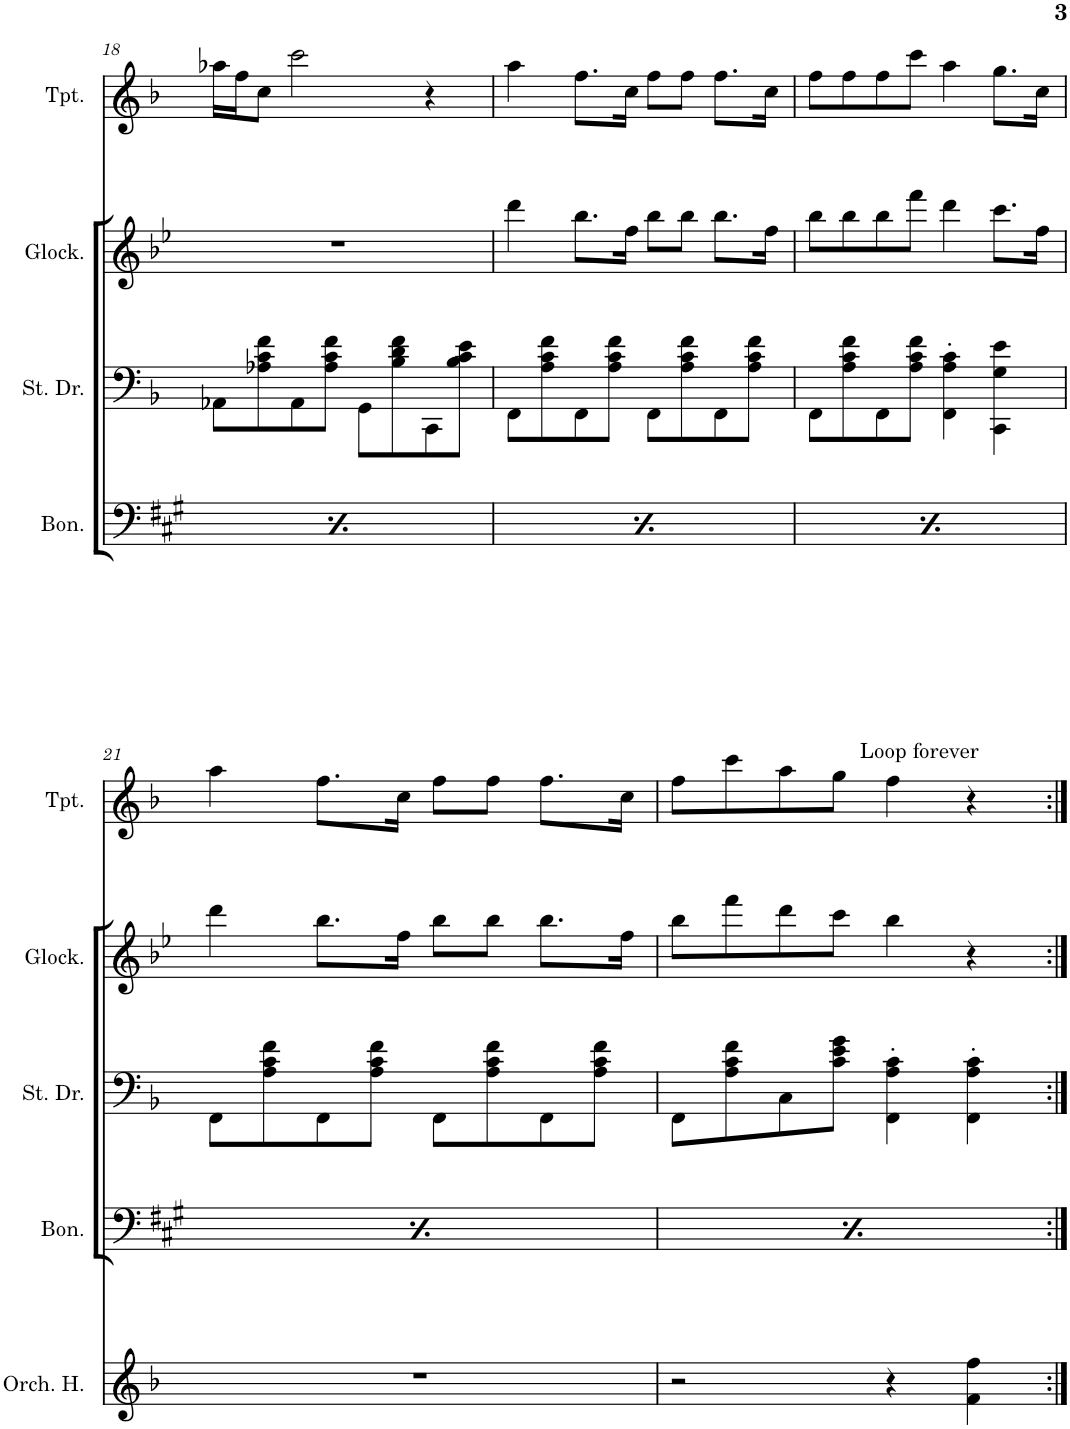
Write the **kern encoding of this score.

**kern	**kern	**dynam	**kern	**kern	**kern	**kern
*part6	*part5	*part5	*part4	*part3	*part2	*part1
*staff6	*staff5	*staff5	*staff4	*staff3	*staff2	*staff1
*I"Orchestra Hit	*I"Bongos	*	*I"Steel Drums	*I"Glockenspiel	*I"Trumpet	*I"Soprano Recorder
*I'Orch. H.	*I'Bon.	*	*I'St. Dr.	*I'Glock.	*I'Tpt.	*I'S. Rec.
!!LO:PB:g=z
*clefG2	*clefF4	*	*clefF4	*clefG2	*clefG2	*clefG2
*	*Trd-2c-3	*	*	*	*Trd1c2	*
*k[b-]	*k[f#c#g#]	*	*k[b-]	*k[b-e-]	*k[b-]	*k[b-]
*M4/4	*M4/4	*	*M4/4	*M4/4	*M4/4	*M4/4
*met(c)	*met(c)	*	*met(c)	*met(c)	*met(c)	*met(c)
=18	=18	=18	=18	=18	=18	=18
!	!	!LO:DY:b	!	!	!	!
1r	8.A\L	ff	8AA-X\L	1r	16aa-X\LL	1r
.	.	.	.	.	16ff\J	.
.	.	.	8A-X\ 8c\ 8f\	.	8cc\J	.
.	16E\Jk	.	.	.	.	.
.	8F#\L	.	8AA-\	.	2ccc\	.
.	[8A\J	.	8A-\ 8c\ 8f\J	.	.	.
.	16A\LL]	.	8GG\L	.	.	.
.	16E\J	.	.	.	.	.
.	8F#\J	.	8B-\ 8d\ 8f\	.	.	.
.	16A\LL	.	8CC\	.	4r	.
.	16c#\	.	.	.	.	.
.	16E\	.	8B-\ 8c\ 8e\J	.	.	.
.	16F#\JJ	.	.	.	.	.
=19	=19	=19	=19	=19	=19	=19
!	!	!LO:DY:b	!	!	!	!
1r	8.A\L	ff	8FF\L	4ddd\	4aa\	1r
.	.	.	8A\ 8c\ 8f\	.	.	.
.	16E\Jk	.	.	.	.	.
.	8F#\L	.	8FF\	8.bb-\L	8.ff\L	.
.	[8A\J	.	8A\ 8c\ 8f\J	.	.	.
.	.	.	.	16ff\Jk	16cc\Jk	.
.	16A\LL]	.	8FF\L	8bb-\L	8ff\L	.
.	16E\J	.	.	.	.	.
.	8F#\J	.	8A\ 8c\ 8f\	8bb-\J	8ff\J	.
.	16A\LL	.	8FF\	8.bb-\L	8.ff\L	.
.	16c#\	.	.	.	.	.
.	16E\	.	8A\ 8c\ 8f\J	.	.	.
.	16F#\JJ	.	.	16ff\Jk	16cc\Jk	.
=20	=20	=20	=20	=20	=20	=20
!	!	!LO:DY:b	!	!	!	!
1r	8.A\L	ff	8FF\L	8bb-\L	8ff\L	1r
.	.	.	8A\ 8c\ 8f\	8bb-\	8ff\	.
.	16E\Jk	.	.	.	.	.
.	8F#\L	.	8FF\	8bb-\	8ff\	.
.	[8A\J	.	8A\ 8c\ 8f\J	8fff\J	8ccc\J	.
.	16A\LL]	.	4FF\' 4A\' 4c\'	4ddd\	4aa\	.
.	16E\J	.	.	.	.	.
.	8F#\J	.	.	.	.	.
.	16A\LL	.	4CC\ 4G\ 4e\	8.ccc\L	8.gg\L	.
.	16c#\	.	.	.	.	.
.	16E\	.	.	.	.	.
.	16F#\JJ	.	.	16ff\Jk	16cc\Jk	.
!!LO:LB:g=z
=21	=21	=21	=21	=21	=21	=21
!	!	!LO:DY:b	!	!	!	!
1r	8.A\L	ff	8FF\L	4ddd\	4aa\	1r
.	.	.	8A\ 8c\ 8f\	.	.	.
.	16E\Jk	.	.	.	.	.
.	8F#\L	.	8FF\	8.bb-\L	8.ff\L	.
.	[8A\J	.	8A\ 8c\ 8f\J	.	.	.
.	.	.	.	16ff\Jk	16cc\Jk	.
.	16A\LL]	.	8FF\L	8bb-\L	8ff\L	.
.	16E\J	.	.	.	.	.
.	8F#\J	.	8A\ 8c\ 8f\	8bb-\J	8ff\J	.
.	16A\LL	.	8FF\	8.bb-\L	8.ff\L	.
.	16c#\	.	.	.	.	.
.	16E\	.	8A\ 8c\ 8f\J	.	.	.
.	16F#\JJ	.	.	16ff\Jk	16cc\Jk	.
=22	=22	=22	=22	=22	=22	=22
!	!	!LO:DY:b	!	!	!	!
*	*	*	*	*	*	*^
2r	8.A\L	ff	8FF\L	8bb-\L	8ff\L	1r	2ryy
.	.	.	8A\ 8c\ 8f\	8fff\	8ccc\	.	.
.	16E\Jk	.	.	.	.	.	.
.	8F#\L	.	8C\	8ddd\	8aa\	.	.
.	[8A\J	.	8c\ 8e\ 8g\J	8ccc\J	8gg\J	.	.
!	!	!	!	!	!	!	!LO:TX:a:t=Loop forever
4r	16A\LL]	.	4FF\' 4A\' 4c\'	4bb-\	4ff\	.	2ryy
.	16E\J	.	.	.	.	.	.
.	8F#\J	.	.	.	.	.	.
4f\ 4ff\	16A\LL	.	4FF\' 4A\' 4c\'	4r	4r	.	.
.	16c#\	.	.	.	.	.	.
.	16E\	.	.	.	.	.	.
.	16F#\JJ	.	.	.	.	.	.
*	*	*	*	*	*	*v	*v
=:|!	=:|!	=:|!	=:|!	=:|!	=:|!	=:|!
*-	*-	*-	*-	*-	*-	*-
